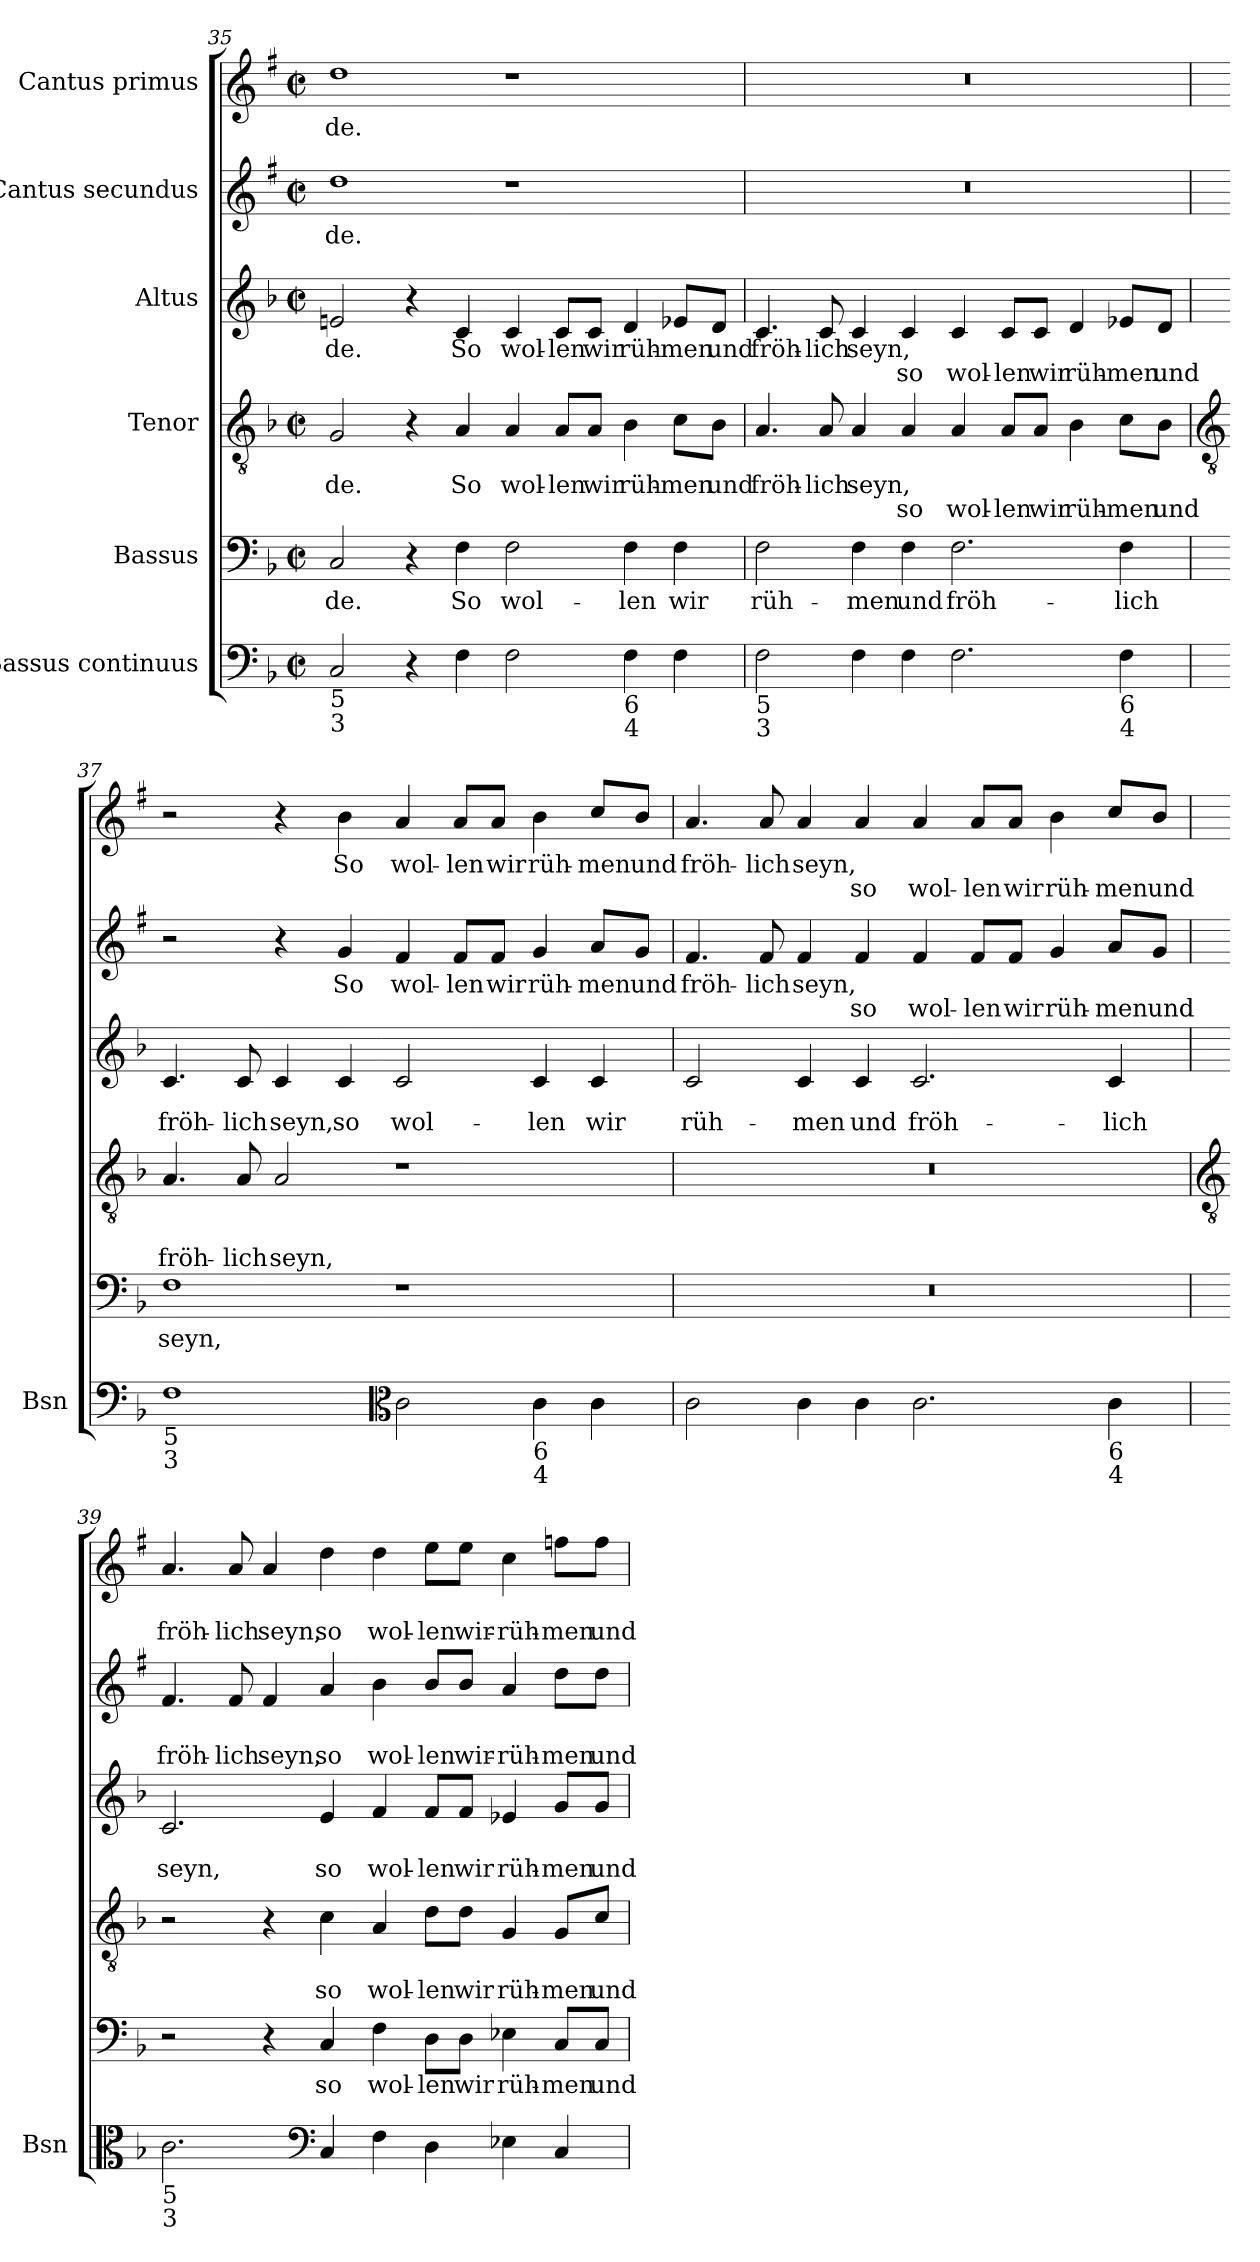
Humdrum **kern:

**kern	**kern	**text	**kern	**text	**text	**kern	**text	**text	**kern	**text	**text	**kern	**text	**text
*part6	*part5	*part5	*part4	*part4	*part4	*part3	*part3	*part3	*part2	*part2	*part2	*part1	*part1	*part1
*staff6	*staff5	*staff5	*staff4	*staff4	*staff4	*staff3	*staff3	*staff3	*staff2	*staff2	*staff2	*staff1	*staff1	*staff1
*I"Bassus continuus	*I"Bassus	*	*I"Tenor	*	*	*I"Altus	*	*	*I"Cantus secundus	*	*	*I"Cantus primus	*	*
*I'Bsn	*	*	*	*	*	*	*	*	*	*	*	*	*	*
*clefF4	*clefF4	*	*clefGv2	*	*	*clefG2	*	*	*clefG2	*	*	*clefG2	*	*
*	*	*	*	*	*	*	*	*	*ITrd1c2	*	*	*ITrd1c2	*	*
*k[b-]	*k[b-]	*	*k[b-]	*	*	*k[b-]	*	*	*k[b-]	*	*	*k[b-]	*	*
*F:	*F:	*	*F:	*	*	*F:	*	*	*F:	*	*	*F:	*	*
*M4/2	*M4/2	*	*M4/2	*	*	*M4/2	*	*	*M4/2	*	*	*M4/2	*	*
*met(c|)	*met(c|)	*	*met(c|)	*	*	*met(c|)	*	*	*met(c|)	*	*	*met(c|)	*	*
=35	=35	=35	=35	=35	=35	=35	=35	=35	=35	=35	=35	=35	=35	=35
!LO:TX:b:t=5	!	!	!	!	!	!	!	!	!	!	!	!	!	!
!LO:TX:b:t=3	!	!	!	!	!	!	!	!	!	!	!	!	!	!
!	!	!LO:LY:b	!	!LO:LY:b	!	!	!LO:LY:b	!	!	!LO:LY:b	!	!	!LO:LY:b	!
2C	2C	-de.	2G	-de.	.	2en	-de.	.	1cc	-de.	.	1cc	-de.	.
4r	4r	.	4r	.	.	4r	.	.	.	.	.	.	.	.
!	!	!LO:LY:b	!	!LO:LY:b	!	!	!LO:LY:b	!	!	!	!	!	!	!
4F	4F	So	4A	So	.	4c	So	.	.	.	.	.	.	.
!	!	!LO:LY:b	!	!LO:LY:b	!	!	!LO:LY:b	!	!	!	!	!	!	!
2F	2F	wol-	4A	wol-	.	4c	wol-	.	1r	.	.	1r	.	.
!	!	!	!	!LO:LY:b	!	!	!LO:LY:b	!	!	!	!	!	!	!
.	.	.	8A/L	-len	.	8c/L	-len	.	.	.	.	.	.	.
!	!	!	!	!LO:LY:b	!	!	!LO:LY:b	!	!	!	!	!	!	!
.	.	.	8A/J	wir	.	8c/J	wir	.	.	.	.	.	.	.
!LO:TX:b:t=6\n4	!	!	!	!	!	!	!	!	!	!	!	!	!	!
!	!	!LO:LY:b	!	!LO:LY:b	!	!	!LO:LY:b	!	!	!	!	!	!	!
4F	4F	-len	4B-	rüh-	.	4d	rüh-	.	.	.	.	.	.	.
!	!	!LO:LY:b	!	!LO:LY:b	!	!	!LO:LY:b	!	!	!	!	!	!	!
4F	4F	wir	8c\L	-men	.	8e-X/L	-men	.	.	.	.	.	.	.
!	!	!	!	!LO:LY:b	!	!	!LO:LY:b	!	!	!	!	!	!	!
.	.	.	8B-\J	und	.	8d/J	und	.	.	.	.	.	.	.
=36	=36	=36	=36	=36	=36	=36	=36	=36	=36	=36	=36	=36	=36	=36
!LO:TX:b:t=5\n3	!	!	!	!	!	!	!	!	!	!	!	!	!	!
!	!	!LO:LY:b	!	!LO:LY:b	!	!	!LO:LY:b	!	!	!	!	!	!	!
2F	2F	rüh-	4.A	fröh-	.	4.c	fröh-	.	0r	.	.	0r	.	.
!	!	!	!	!LO:LY:b	!	!	!LO:LY:b	!	!	!	!	!	!	!
.	.	.	8A	-lich	.	8c	-lich	.	.	.	.	.	.	.
!	!	!LO:LY:b	!	!LO:LY:b	!	!	!LO:LY:b	!	!	!	!	!	!	!
4F	4F	-men	4A	seyn,	.	4c	seyn,	.	.	.	.	.	.	.
!	!	!LO:LY:b	!	!	!LO:LY:b	!	!	!LO:LY:b	!	!	!	!	!	!
4F	4F	und	4A	.	so	4c	.	so	.	.	.	.	.	.
!	!	!LO:LY:b	!	!	!LO:LY:b	!	!	!LO:LY:b	!	!	!	!	!	!
2.F	2.F	fröh-	4A	.	wol-	4c	.	wol-	.	.	.	.	.	.
!	!	!	!	!	!LO:LY:b	!	!	!LO:LY:b	!	!	!	!	!	!
.	.	.	8A/L	.	-len	8c/L	.	-len	.	.	.	.	.	.
!	!	!	!	!	!LO:LY:b	!	!	!LO:LY:b	!	!	!	!	!	!
.	.	.	8A/J	.	wir	8c/J	.	wir	.	.	.	.	.	.
!	!	!	!	!	!LO:LY:b	!	!	!LO:LY:b	!	!	!	!	!	!
.	.	.	4B-	.	rüh-	4d	.	rüh-	.	.	.	.	.	.
!LO:TX:b:t=6\n4	!	!	!	!	!	!	!	!	!	!	!	!	!	!
!	!	!LO:LY:b	!	!	!LO:LY:b	!	!	!LO:LY:b	!	!	!	!	!	!
4F	4F	-lich	8c\L	.	-men	8e-X/L	.	-men	.	.	.	.	.	.
!	!	!	!	!	!LO:LY:b	!	!	!LO:LY:b	!	!	!	!	!	!
.	.	.	8B-\J	.	und	8d/J	.	und	.	.	.	.	.	.
!!LO:LB:g=z
=37	=37	=37	=37	=37	=37	=37	=37	=37	=37	=37	=37	=37	=37	=37
*	*	*	*clefGv2	*	*	*	*	*	*	*	*	*	*	*
!LO:TX:b:t=5\n3	!	!	!	!	!	!	!	!	!	!	!	!	!	!
!	!	!LO:LY:b	!	!	!LO:LY:b	!	!	!LO:LY:b	!	!	!	!	!	!
1F	1F	seyn,	4.A	.	fröh-	4.c	.	fröh-	2r	.	.	2r	.	.
!	!	!	!	!	!LO:LY:b	!	!	!LO:LY:b	!	!	!	!	!	!
.	.	.	8A	.	-lich	8c	.	-lich	.	.	.	.	.	.
!	!	!	!	!	!LO:LY:b	!	!	!LO:LY:b	!	!	!	!	!	!
.	.	.	2A	.	seyn,	4c	.	seyn,	4r	.	.	4r	.	.
!	!	!	!	!	!	!	!	!LO:LY:b	!	!LO:LY:b	!	!	!LO:LY:b	!
.	.	.	.	.	.	4c	.	so	4f	So	.	4a	So	.
*clefC3	*	*	*	*	*	*	*	*	*	*	*	*	*	*
!	!	!	!	!	!	!	!	!LO:LY:b	!	!LO:LY:b	!	!	!LO:LY:b	!
2c	1r	.	1r	.	.	2c	.	wol-	4e	wol-	.	4g	wol-	.
!	!	!	!	!	!	!	!	!	!	!LO:LY:b	!	!	!LO:LY:b	!
.	.	.	.	.	.	.	.	.	8e/L	-len	.	8g/L	-len	.
!	!	!	!	!	!	!	!	!	!	!LO:LY:b	!	!	!LO:LY:b	!
.	.	.	.	.	.	.	.	.	8e/J	wir	.	8g/J	wir	.
!LO:TX:b:t=6\n4	!	!	!	!	!	!	!	!	!	!	!	!	!	!
!	!	!	!	!	!	!	!	!LO:LY:b	!	!LO:LY:b	!	!	!LO:LY:b	!
4c	.	.	.	.	.	4c	.	-len	4f	rüh-	.	4a	rüh-	.
!	!	!	!	!	!	!	!	!LO:LY:b	!	!LO:LY:b	!	!	!LO:LY:b	!
4c	.	.	.	.	.	4c	.	wir	8g/L	-men	.	8b-/L	-men	.
!	!	!	!	!	!	!	!	!	!	!LO:LY:b	!	!	!LO:LY:b	!
.	.	.	.	.	.	.	.	.	8f/J	und	.	8a/J	und	.
=38	=38	=38	=38	=38	=38	=38	=38	=38	=38	=38	=38	=38	=38	=38
!	!	!	!	!	!	!	!	!LO:LY:b	!	!LO:LY:b	!	!	!LO:LY:b	!
2c	0r	.	0r	.	.	2c	.	rüh-	4.e	fröh-	.	4.g	fröh-	.
!	!	!	!	!	!	!	!	!	!	!LO:LY:b	!	!	!LO:LY:b	!
.	.	.	.	.	.	.	.	.	8e	-lich	.	8g	-lich	.
!	!	!	!	!	!	!	!	!LO:LY:b	!	!LO:LY:b	!	!	!LO:LY:b	!
4c	.	.	.	.	.	4c	.	-men	4e	seyn,	.	4g	seyn,	.
!	!	!	!	!	!	!	!	!LO:LY:b	!	!	!LO:LY:b	!	!	!LO:LY:b
4c	.	.	.	.	.	4c	.	und	4e	.	so	4g	.	so
!	!	!	!	!	!	!	!	!LO:LY:b	!	!	!LO:LY:b	!	!	!LO:LY:b
2.c	.	.	.	.	.	2.c	.	fröh-	4e	.	wol-	4g	.	wol-
!	!	!	!	!	!	!	!	!	!	!	!LO:LY:b	!	!	!LO:LY:b
.	.	.	.	.	.	.	.	.	8e/L	.	-len	8g/L	.	-len
!	!	!	!	!	!	!	!	!	!	!	!LO:LY:b	!	!	!LO:LY:b
.	.	.	.	.	.	.	.	.	8e/J	.	wir	8g/J	.	wir
!	!	!	!	!	!	!	!	!	!	!	!LO:LY:b	!	!	!LO:LY:b
.	.	.	.	.	.	.	.	.	4f	.	rüh-	4a	.	rüh-
!LO:TX:b:t=6\n4	!	!	!	!	!	!	!	!	!	!	!	!	!	!
!	!	!	!	!	!	!	!	!LO:LY:b	!	!	!LO:LY:b	!	!	!LO:LY:b
4c	.	.	.	.	.	4c	.	-lich	8g/L	.	-men	8b-/L	.	-men
!	!	!	!	!	!	!	!	!	!	!	!LO:LY:b	!	!	!LO:LY:b
.	.	.	.	.	.	.	.	.	8f/J	.	und	8a/J	.	und
!!LO:LB:g=z
=39	=39	=39	=39	=39	=39	=39	=39	=39	=39	=39	=39	=39	=39	=39
*	*	*	*clefGv2	*	*	*	*	*	*	*	*	*	*	*
!LO:TX:b:t=5\n3	!	!	!	!	!	!	!	!	!	!	!	!	!	!
!	!	!	!	!	!	!	!	!LO:LY:b	!	!	!LO:LY:b	!	!	!LO:LY:b
2.c	2r	.	2r	.	.	2.c	.	seyn,	4.e	.	fröh-	4.g	.	fröh-
!	!	!	!	!	!	!	!	!	!	!	!LO:LY:b	!	!	!LO:LY:b
.	.	.	.	.	.	.	.	.	8e	.	-lich	8g	.	-lich
!	!	!	!	!	!	!	!	!	!	!	!LO:LY:b	!	!	!LO:LY:b
.	4r	.	4r	.	.	.	.	.	4e	.	seyn,	4g	.	seyn,
*clefF4	*	*	*	*	*	*	*	*	*	*	*	*	*	*
!	!	!LO:LY:b	!	!	!LO:LY:b	!	!	!LO:LY:b	!	!	!LO:LY:b	!	!	!LO:LY:b
4C	4C	so	4c	.	so	4e	.	so	4g	.	so	4cc	.	so
!	!	!LO:LY:b	!	!	!LO:LY:b	!	!	!LO:LY:b	!	!	!LO:LY:b	!	!	!LO:LY:b
4F	4F	wol-	4A	.	wol-	4f	.	wol-	4a	.	wol-	4cc	.	wol-
!	!	!LO:LY:b	!	!	!LO:LY:b	!	!	!LO:LY:b	!	!	!LO:LY:b	!	!	!LO:LY:b
4D	8D\L	-len	8d\L	.	-len	8f/L	.	-len	8a/L	.	-len	8dd\L	.	-len
!	!	!LO:LY:b	!	!	!LO:LY:b	!	!	!LO:LY:b	!	!	!LO:LY:b	!	!	!LO:LY:b
.	8D\J	wir	8d\J	.	wir	8f/J	.	wir	8a/J	.	wir-	8dd\J	.	wir-
!	!	!LO:LY:b	!	!	!LO:LY:b	!	!	!LO:LY:b	!	!	!LO:LY:b	!	!	!LO:LY:b
4E-X	4E-X	rüh-	4G	.	rüh-	4e-X	.	rüh-	4g	.	-rüh-	4b-	.	-rüh-
!	!	!LO:LY:b	!	!	!LO:LY:b	!	!	!LO:LY:b	!	!	!LO:LY:b	!	!	!LO:LY:b
4C	8C/L	-men	8G/L	.	-men	8g/L	.	-men	8cc\L	.	-men	8ee-X\L	.	-men
!	!	!LO:LY:b	!	!	!LO:LY:b	!	!	!LO:LY:b	!	!	!LO:LY:b	!	!	!LO:LY:b
.	8C/J	und	8c/J	.	und	8g/J	.	und	8cc\J	.	und	8ee-\J	.	und
=	=	=	=	=	=	=	=	=	=	=	=	=	=	=
*-	*-	*-	*-	*-	*-	*-	*-	*-	*-	*-	*-	*-	*-	*-
